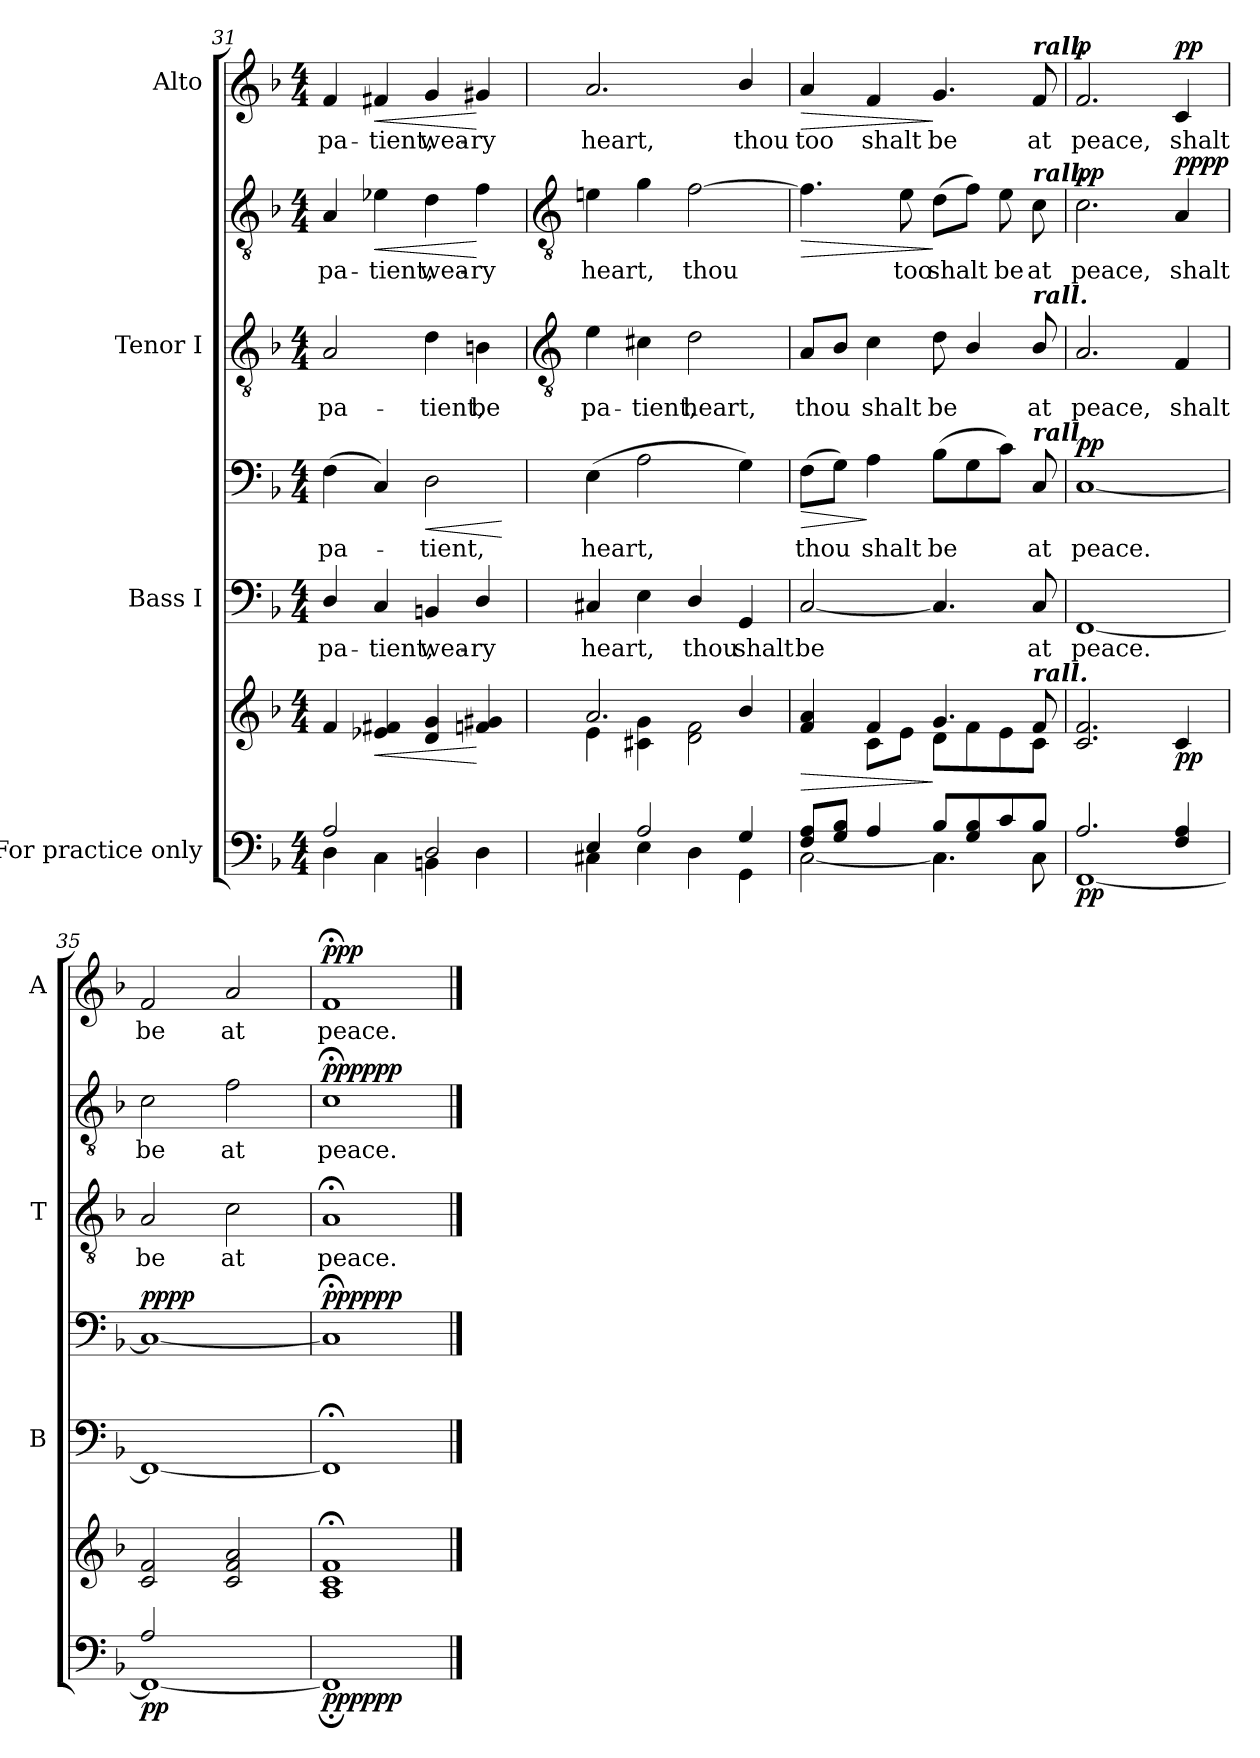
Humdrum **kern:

**kern	**kern	**dynam	**kern	**text	**kern	**text	**dynam	**kern	**text	**kern	**text	**dynam	**kern	**text	**dynam
*part4	*part4	*part4	*part3	*part3	*part3	*part3	*part3	*part2	*part2	*part2	*part2	*part2	*part1	*part1	*part1
*staff7	*staff6	*staff6/7	*staff5	*staff5	*staff4	*staff4	*staff4/5	*staff3	*staff3	*staff2	*staff2	*staff2/3	*staff1	*staff1	*staff1
*I"For practice  only	*	*	*I"Bass I	*	*	*	*	*I"Tenor I	*	*	*	*	*I"Alto	*	*
*	*	*	*I'B	*	*	*	*	*I'T	*	*	*	*	*I'A	*	*
*clefF4	*clefG2	*	*clefF4	*	*clefF4	*	*	*clefGv2	*	*clefGv2	*	*	*clefG2	*	*
*k[b-]	*k[b-]	*	*k[b-]	*	*k[b-]	*	*	*k[b-]	*	*k[b-]	*	*	*k[b-]	*	*
*F:	*F:	*	*F:	*	*F:	*	*	*F:	*	*F:	*	*	*F:	*	*
*M4/4	*M4/4	*	*M4/4	*	*M4/4	*	*	*M4/4	*	*M4/4	*	*	*M4/4	*	*
=31	=31	=31	=31	=31	=31	=31	=31	=31	=31	=31	=31	=31	=31	=31	=31
*^	*^	*	*	*	*	*	*	*	*	*	*	*	*	*	*
!	!	!	!	!	!	!LO:LY:b	!	!LO:LY:b	!	!	!LO:LY:b	!	!LO:LY:b	!	!	!LO:LY:b	!
2A/	4D\	4f/	1ryy	.	4D/	pa-	(<4F	pa-	.	2A	pa-	4A	pa-	.	4f	pa-	.
!	!	!	!	!LO:HP:b	!	!LO:LY:b	!	!	!	!	!	!	!LO:LY:b	!LO:HP:b	!	!LO:LY:b	!LO:HP:b
.	4C\	4e-X/ 4f#X/	.	<	4C	-tient,	4C)	.	.	.	.	4e-X	-tient,	<	4f#X	-tient,	<
!	!	!	!	!	!	!LO:LY:b	!	!LO:LY:b	!LO:HP:b	!	!LO:LY:b	!	!LO:LY:b	!	!	!LO:LY:b	!
2D/	4BBn\	4d/ 4g/	.	.	4BBn	wea-	2D	-tient,	<	4d	-tient,	4d	wea-	.	4g	wea-	.
!	!	!	!	!	!	!LO:LY:b	!	!	!	!	!LO:LY:b	!	!LO:LY:b	!	!	!LO:LY:b	!
.	4D\	4fn/ 4g#X/	.	[	4D/	-ry	.	.	.	4Bn	be	4f	-ry	[	4g#X	-ry	[
*v	*v	*	*	*	*	*	*	*	*	*	*	*	*	*	*	*	*
*	*v	*v	*	*	*	*	*	*	*	*	*	*	*	*	*	*
.	.	.	.	.	.	.	[	.	.	.	.	.	.	.	.
!!LO:LB:g=z
=32	=32	=32	=32	=32	=32	=32	=32	=32	=32	=32	=32	=32	=32	=32	=32
*	*	*	*	*	*	*	*	*clefGv2	*	*clefGv2	*	*	*	*	*
*^	*^	*	*	*	*	*	*	*	*	*	*	*	*	*	*
!	!	!	!	!	!	!LO:LY:b	!	!LO:LY:b	!	!	!LO:LY:b	!	!LO:LY:b	!	!	!LO:LY:b	!
4E/	4C#X\	2.a/	4e\	.	4C#X	heart,	(>4E	heart,	.	4e	pa-	4en	heart,	.	2.a	heart,	.
!	!	!	!	!	!	!	!	!	!	!	!LO:LY:b	!	!	!	!	!	!
2A/	4E\	.	4c#X\ 4g\	.	4E	.	2A	.	.	4c#X	-tient,	4g	.	.	.	.	.
!	!	!	!	!	!	!LO:LY:b	!	!	!	!	!LO:LY:b	!	!LO:LY:b	!	!	!	!
.	4D\	.	2d\ 2f\	.	4D/	thou	.	.	.	2d	heart,	[2f	thou	.	.	.	.
!	!	!	!	!	!	!LO:LY:b	!	!	!	!	!	!	!	!	!	!LO:LY:b	!
4G/	4GG\	4b-/	.	.	4GG	shalt	4G)	.	.	.	.	.	.	.	4b-/	thou	.
=33	=33	=33	=33	=33	=33	=33	=33	=33	=33	=33	=33	=33	=33	=33	=33	=33	=33
!	!	!	!	!LO:HP:b	!	!LO:LY:b	!	!LO:LY:b	!LO:HP:b	!	!LO:LY:b	!	!	!LO:HP:b	!	!LO:LY:b	!LO:HP:b
8F/ 8A/L	[2C\	4f/ 4a/	4ryy	>	[2C	be	(>8FL	thou	>	8AL	thou	4.f]	.	>	4a	too	>
8G/ 8B-/J	.	.	.	.	.	.	8GJ)	.	.	8B-J	.	.	.	.	.	.	.
!	!	!	!	!	!	!	!	!LO:LY:b	!	!	!LO:LY:b	!	!	!	!	!LO:LY:b	!
4A/	.	4f/	8c\L	.	.	.	4A	shalt	]	4c	shalt	.	.	.	4f	shalt	.
!	!	!	!	!	!	!	!	!	!	!	!	!	!LO:LY:b	!	!	!	!
.	.	.	8e\J	.	.	.	.	.	.	.	.	8e	too	.	.	.	.
!	!	!	!	!	!	!	!	!LO:LY:b	!	!	!LO:LY:b	!	!LO:LY:b	!	!	!LO:LY:b	!
8B-/L	4.C\]	4.g/	8d\L	]	4.C]	.	(>8B-L	be	.	8d	be	(>8dL	shalt	]	4.g	be	]
8G/ 8B-/	.	.	8f\	.	.	.	8G	.	.	4B-/	.	8fJ)	.	.	.	.	.
!	!	!	!	!	!	!	!	!	!	!	!	!	!LO:LY:b	!	!	!	!
8c/	.	.	8e\	.	.	.	8cJ)	.	.	.	.	8e	be	.	.	.	.
!	!	!	!	!	!	!	!	!	!	!	!	!	!	!	!LO:TX:a:Bi:t=rall.	!	!
!	!	!	!	!	!	!	!	!	!	!	!	!LO:TX:a:Bi:t=rall.	!	!	!	!	!
!	!	!	!	!	!	!	!	!	!	!LO:TX:a:Bi:t=rall.	!	!	!	!	!	!	!
!	!	!	!	!	!	!	!LO:TX:a:Bi:t=rall.	!	!	!	!	!	!	!	!	!	!
!	!	!LO:TX:a:Bi:t=rall.	!	!	!	!	!	!	!	!	!	!	!	!	!	!	!
!	!	!	!	!	!	!LO:LY:b	!	!LO:LY:b	!	!	!LO:LY:b	!	!LO:LY:b	!	!	!LO:LY:b	!
8B-/J	8C\	8f/	8c\J	.	8C	at	8C	at	.	8B-/	at	8c	at	.	8f	at	.
=34	=34	=34	=34	=34	=34	=34	=34	=34	=34	=34	=34	=34	=34	=34	=34	=34	=34
!	!	!	!	!LO:DY:b=2	!	!LO:LY:b	!	!LO:LY:b	!	!	!LO:LY:b	!	!LO:LY:b	!	!	!LO:LY:b	!
!	!	!	!	!LO:DY:n=1:b	!	!	!	!	!LO:DY:b=2	!	!	!	!	!	!	!	!
!	!	!	!	!	!	!	!	!	!LO:DY:n=1:b	!	!	!	!	!LO:DY:b=2	!	!	!
!	!	!	!	!	!	!	!	!	!	!	!	!	!	!LO:DY:n=1:b	!	!	!LO:DY:b
2.A/	[1FF\	2.c/ 2.f/	1ryy	p p	[1FF	peace.	[1C	peace.	p p	2.A	peace,	2.c	peace,	p p	2.f	peace,	p
!	!	!	!	!LO:DY:n=2:b	!	!	!	!	!	!	!LO:LY:b	!	!LO:LY:b	!LO:DY:n=2:b=2	!	!LO:LY:b	!
!	!	!	!	!	!	!	!	!	!	!	!	!	!	!LO:DY:n=3:b	!	!	!LO:DY:b
4F/ 4A/	.	4c/	.	pp	.	.	.	.	.	4F	shalt	4A	shalt	pp pp	4c	shalt	pp
=35	=35	=35	=35	=35	=35	=35	=35	=35	=35	=35	=35	=35	=35	=35	=35	=35	=35
!	!	!	!	!LO:DY:b=2	!	!	!	!	!LO:DY:b=2	!	!LO:LY:b	!	!LO:LY:b	!	!	!LO:LY:b	!
!	!	!	!	!	!	!	!	!	!LO:DY:n=1:b	!	!	!	!	!	!	!	!
2A/	1FF\_	2c/ 2f/	1ryy	pp	1FF_	.	1C_	.	pp pp	2A	be	2c	be	.	2f	be	.
!	!	!	!	!	!	!	!	!	!	!	!LO:LY:b	!	!LO:LY:b	!	!	!LO:LY:b	!
2ryy	.	2c/ 2f/ 2a/	.	.	.	.	.	.	.	2c	at	2f	at	.	2a	at	.
=36	=36	=36	=36	=36	=36	=36	=36	=36	=36	=36	=36	=36	=36	=36	=36	=36	=36
!	!	!	!	!LO:DY:b=2	!	!	!	!	!	!	!LO:LY:b	!	!LO:LY:b	!	!	!LO:LY:b	!
!	!	!	!	!LO:DY:n=1:b	!	!	!	!	!LO:DY:b=2	!	!	!	!	!	!	!	!
!	!	!	!	!	!	!	!	!	!LO:DY:n=1:b	!	!	!	!	!LO:DY:b=2	!	!	!
!	!	!	!	!	!	!	!	!	!	!	!	!	!	!LO:DY:n=1:b	!	!	!LO:DY:b
1ryy	1FF;\]	1A/;< 1c/;< 1f/;<	1ryy	ppp ppp	1FF;<]	.	1C;<]	.	ppp ppp	1A;<	peace.	1c;<	peace.	ppp ppp	1f;<	peace.	ppp
*v	*v	*	*	*	*	*	*	*	*	*	*	*	*	*	*	*	*
*	*v	*v	*	*	*	*	*	*	*	*	*	*	*	*	*	*
==	==	==	==	==	==	==	==	==	==	==	==	==	==	==	==
*-	*-	*-	*-	*-	*-	*-	*-	*-	*-	*-	*-	*-	*-	*-	*-
